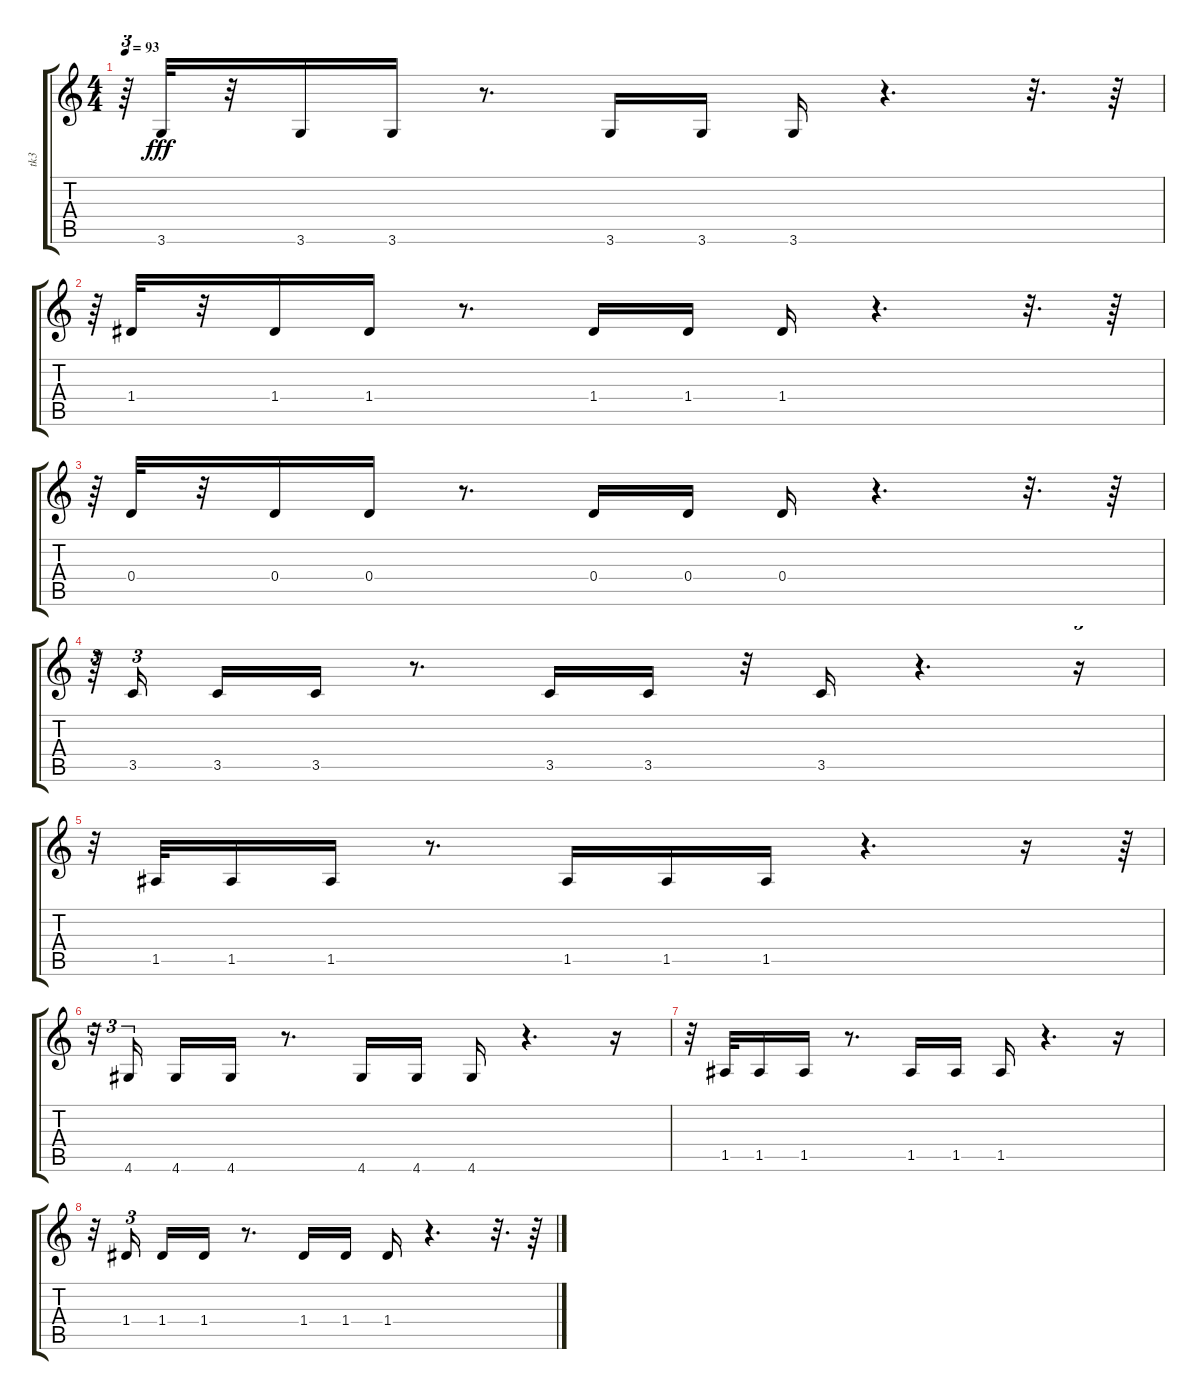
\track ("tk3" "tk3") {instrument electricbassfinger}
\staff {score tabs}
\tuning (E4 B3 G3 D3 A2 E2) {hide}
\ts (4 4)
\tempo 93
\clef g2
\ks c
r.64{tu (3 2) dy fff} 3.6.32 r.32 3.6.16 3.6.16 r.8{d} 3.6.16 3.6.16 3.6.16 r.4{d} r.32{d} r.64 |
r.64{tu (3 2)} 1.4.32 r.32 1.4.16 1.4.16 r.8{d} 1.4.16 1.4.16 1.4.16 r.4{d} r.32{d} r.64 |
r.64{tu (3 2)} 0.4.32 r.32 0.4.16 0.4.16 r.8{d} 0.4.16 0.4.16 0.4.16 r.4{d} r.32{d} r.64 |
r.64{tu (3 2)} 3.5.16{tu (3 2)} 3.5.16 3.5.16 r.8{d} 3.5.16 3.5.16 r.32 3.5.16 r.4{d} r.16{tu (3 2)} |
r.32{tu (3 2)} 1.5.32 1.5.16 1.5.16 r.8{d} 1.5.16 1.5.16 1.5.16 r.4{d} r.16 r.64{tu (3 2)} |
r.32{tu (3 2)} 4.6.16{tu (3 2)} 4.6.16 4.6.16 r.8{d} 4.6.16 4.6.16 4.6.16 r.4{d} r.16 |
r.32 1.5.32 1.5.16 1.5.16 r.8{d} 1.5.16 1.5.16 1.5.16 r.4{d} r.16 |
r.32 1.4.16{tu (3 2)} 1.4.16 1.4.16 r.8{d} 1.4.16 1.4.16 1.4.16 r.4{d} r.32{d} r.64
